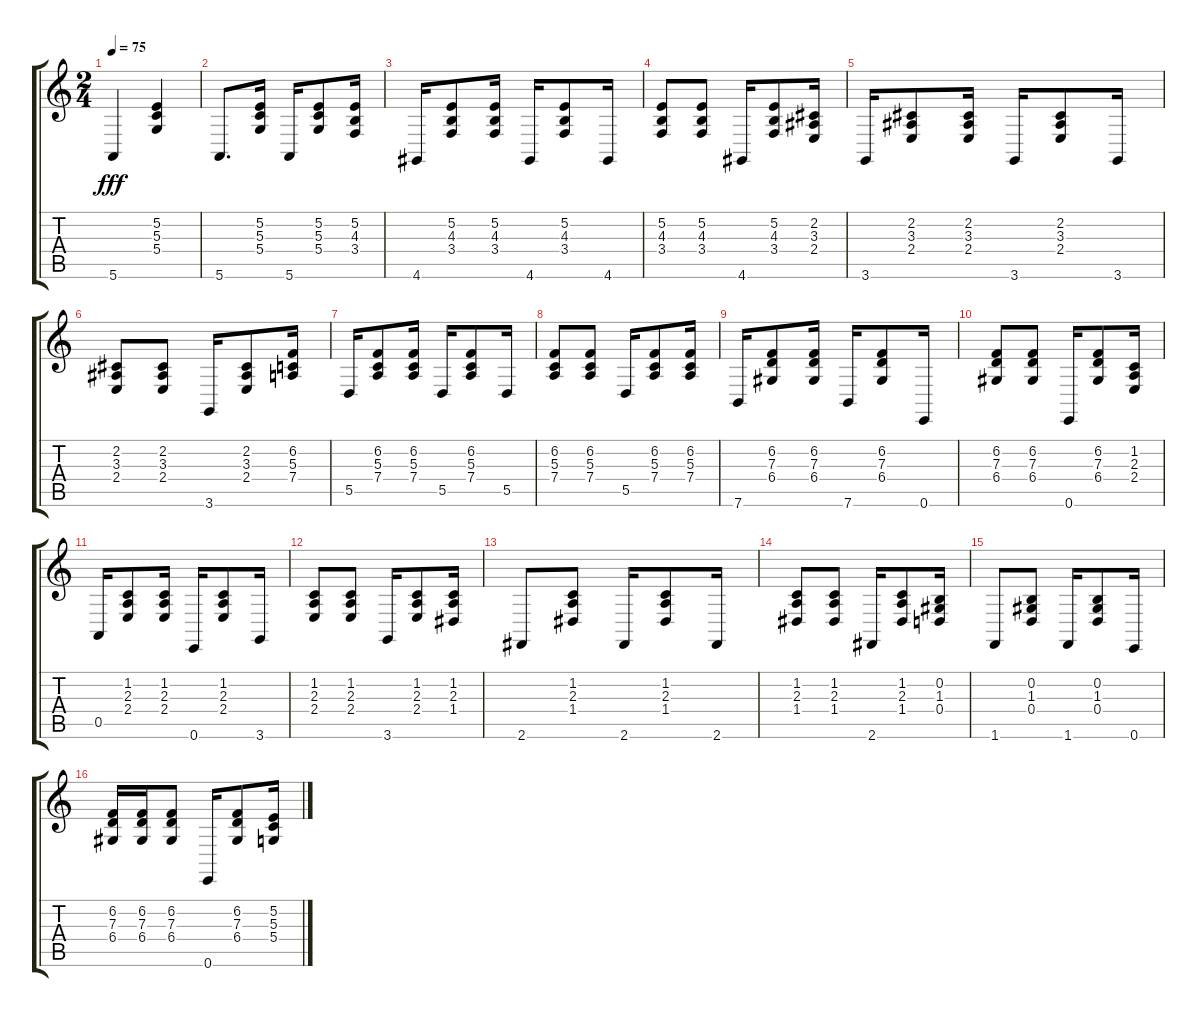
\track "" {instrument acousticgrandpiano}
\staff {score tabs}
\tuning (E4 B3 G3 D3 A2 E2) {hide}
\ts (2 4)
\tempo 75
\clef g2
\ks c
5.6.4{dy fff} (5.2 5.3 5.4).4 |
5.6.8{d} (5.2 5.3 5.4).16 5.6.16 (5.2 5.3 5.4).8 (5.2 4.3 3.4).16 |
4.6.16 (5.2 4.3 3.4).8 (5.2 4.3 3.4).16 4.6.16 (5.2 4.3 3.4).8 4.6.16 |
(5.2 4.3 3.4).8 (5.2 4.3 3.4).8 4.6.16 (5.2 4.3 3.4).8 (2.2 3.3 2.4).16 |
3.6.16 (2.2 3.3 2.4).8 (2.2 3.3 2.4).16 3.6.16 (2.2 3.3 2.4).8 3.6.16 |
(2.2 3.3 2.4).8 (2.2 3.3 2.4).8 3.6.16 (2.2 3.3 2.4).8 (6.2 5.3 7.4).16 |
5.5.16 (6.2 5.3 7.4).8 (6.2 5.3 7.4).16 5.5.16 (6.2 5.3 7.4).8 5.5.16 |
(6.2 5.3 7.4).8 (6.2 5.3 7.4).8 5.5.16 (6.2 5.3 7.4).8 (6.2 5.3 7.4).16 |
7.6.16 (6.2 7.3 6.4).8 (6.2 7.3 6.4).16 7.6.16 (6.2 7.3 6.4).8 0.6.16 |
(6.2 7.3 6.4).8 (6.2 7.3 6.4).8 0.6.16 (6.2 7.3 6.4).8 (1.2 2.3 2.4).16 |
0.5.16 (1.2 2.3 2.4).8 (1.2 2.3 2.4).16 0.6.16 (1.2 2.3 2.4).8 3.6.16 |
(1.2 2.3 2.4).8 (1.2 2.3 2.4).8 3.6.16 (1.2 2.3 2.4).8 (1.2 2.3 1.4).16 |
2.6.8 (1.2 2.3 1.4).8 2.6.16 (1.2 2.3 1.4).8 2.6.16 |
(1.2 2.3 1.4).8 (1.2 2.3 1.4).8 2.6.16 (1.2 2.3 1.4).8 (0.2 1.3 0.4).16 |
1.6.8 (0.2 1.3 0.4).8 1.6.16 (0.2 1.3 0.4).8 0.6.16 |
(6.2 7.3 6.4).16 (6.2 7.3 6.4).16 (6.2 7.3 6.4).8 0.6.16 (6.2 7.3 6.4).8 (5.2 5.3 5.4).16
